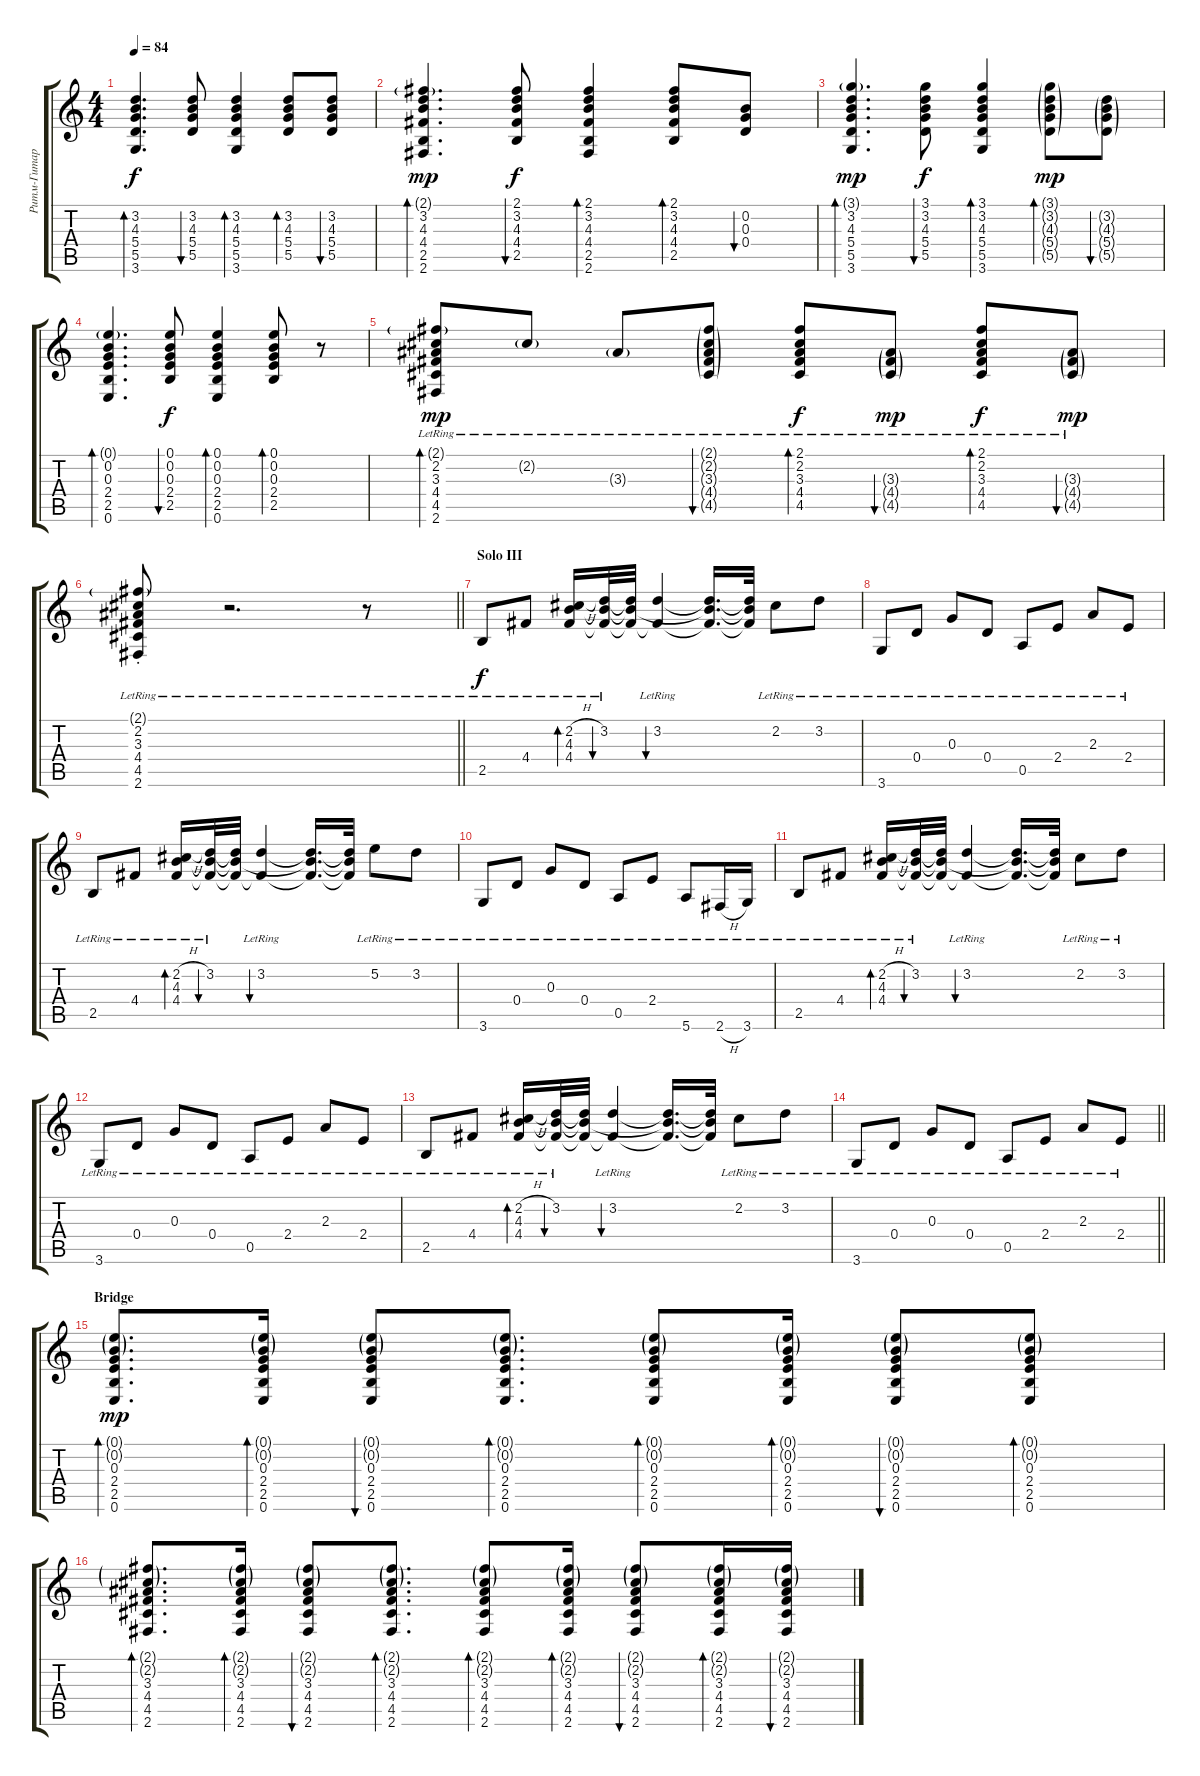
\track ("Ритм-Гитара " "Ритм-Гитар") {instrument acousticguitarsteel}
\staff {score tabs}
\tuning (E4 B3 G3 D3 A2 E2) {hide}
\ts (4 4)
\tempo 84
\clef g2
\ks c
(3.2 4.3 5.4 5.5 3.6).4{d bd 60 dy f} (3.2 4.3 5.4 5.5).8{bu 60} (3.2 4.3 5.4 5.5 3.6).4{bd 60} (3.2 4.3 5.4 5.5).8{bd 60} (3.2 4.3 5.4 5.5).8{bu 60} |
(2.1{g} 3.2 4.3 4.4 2.5 2.6).4{d bd 60 dy mp} (2.1 3.2 4.3 4.4 2.5).8{bu 60 dy f} (2.1 3.2 4.3 4.4 2.5 2.6).4{bd 60} (2.1 3.2 4.3 4.4 2.5).8{bd 60} (0.2 0.3 0.4).8{bu 60} |
(3.1{g} 3.2 4.3 5.4 5.5 3.6).4{d bd 60 dy mp} (3.1 3.2 4.3 5.4 5.5).8{bu 60 dy f} (3.1 3.2 4.3 5.4 5.5 3.6).4{bd 60} (3.1{g} 3.2{g} 4.3{g} 5.4{g} 5.5{g}).8{bd 60 dy mp} (3.2{g} 4.3{g} 5.4{g} 5.5{g}).8{bu 60} |
(0.1{g} 0.2 0.3 2.4 2.5 0.6).4{d bd 60} (0.1 0.2 0.3 2.4 2.5).8{bu 60 dy f} (0.1 0.2 0.3 2.4 2.5 0.6).4{bd 60} (0.1 0.2 0.3 2.4 2.5).8{bd 60} r.8 |
(2.1{g lr} 2.2{lr} 3.3{lr} 4.4{lr} 4.5{lr} 2.6{lr}).8{bd 60 dy mp} 2.2{g lr}.8 3.3{g lr}.8 (2.1{g lr} 2.2{g lr} 3.3{g lr} 4.4{g lr} 4.5{g lr}).8{bu 60} (2.1{lr} 2.2{lr} 3.3{lr} 4.4{lr} 4.5{lr}).8{bd 60 dy f} (3.3{g lr} 4.4{g lr} 4.5{g lr}).8{bu 60 dy mp} (2.1{lr} 2.2{lr} 3.3{lr} 4.4{lr} 4.5{lr}).8{bd 60 dy f} (3.3{g lr} 4.4{g lr} 4.5{g lr}).8{bu 60 dy mp} |
\barLineRight lightlight
(2.1{g st lr} 2.2{st lr} 3.3{st lr} 4.4{st lr} 4.5{st lr} 2.6{st lr}).8 r.2{d} r.8 |
\section ("" "Solo III")
2.5{lr}.8{dy f} 4.4{lr}.8 (2.2{h lr} 4.3{lr} 4.4{lr}).16{bd 480} (3.2{lr} 4.3{t} 4.4{t}).32{bu 60} (3.2{t} 4.3{t} 4.4{t}).32 (3.2{lr} 4.4{t}).4{bu 60} (3.2{t} 4.3{t} 4.4{t}).16{d} (3.2{t} 4.3{t} 4.4{t}).32 2.2{lr}.8 3.2{lr}.8 |
3.6{lr}.8 0.4{lr}.8 0.3{lr}.8 0.4{lr}.8 0.5{lr}.8 2.4{lr}.8 2.3{lr}.8 2.4{lr}.8 |
2.5{lr}.8 4.4{lr}.8 (2.2{h lr} 4.3{lr} 4.4{lr}).16{bd 480} (3.2{lr} 4.3{t} 4.4{t}).32{bu 60} (3.2{t} 4.3{t} 4.4{t}).32 (3.2{lr} 4.4{t}).4{bu 60} (3.2{t} 4.3{t} 4.4{t}).16{d} (3.2{t} 4.3{t} 4.4{t}).32 5.2{lr}.8 3.2{lr}.8 |
3.6{lr}.8 0.4{lr}.8 0.3{lr}.8 0.4{lr}.8 0.5{lr}.8 2.4{lr}.8 5.6{lr}.8 2.6{h lr}.16 3.6{lr}.16 |
2.5{lr}.8 4.4{lr}.8 (2.2{h lr} 4.3{lr} 4.4{lr}).16{bd 480} (3.2{lr} 4.3{t} 4.4{t}).32{bu 60} (3.2{t} 4.3{t} 4.4{t}).32 (3.2{lr} 4.4{t}).4{bu 60} (3.2{t} 4.3{t} 4.4{t}).16{d} (3.2{t} 4.3{t} 4.4{t}).32 2.2{lr}.8 3.2{lr}.8 |
3.6{lr}.8 0.4{lr}.8 0.3{lr}.8 0.4{lr}.8 0.5{lr}.8 2.4{lr}.8 2.3{lr}.8 2.4{lr}.8 |
2.5{lr}.8 4.4{lr}.8 (2.2{h lr} 4.3{lr} 4.4{lr}).16{bd 480} (3.2{lr} 4.3{t} 4.4{t}).32{bu 60} (3.2{t} 4.3{t} 4.4{t}).32 (3.2{lr} 4.4{t}).4{bu 60} (3.2{t} 4.3{t} 4.4{t}).16{d} (3.2{t} 4.3{t} 4.4{t}).32 2.2{lr}.8 3.2{lr}.8 |
\barLineRight lightlight
3.6{lr}.8 0.4{lr}.8 0.3{lr}.8 0.4{lr}.8 0.5{lr}.8 2.4{lr}.8 2.3{lr}.8 2.4{lr}.8 |
\section ("" "Bridge")
(0.1{g} 0.2{g} 0.3 2.4 2.5 0.6).8{d bd 60 dy mp} (0.1{g} 0.2{g} 0.3 2.4 2.5 0.6).16{bd 60} (0.1{g} 0.2{g} 0.3 2.4 2.5 0.6).8{bu 60} (0.1{g} 0.2{g} 0.3 2.4 2.5 0.6).8{d bd 60} (0.1{g} 0.2{g} 0.3 2.4 2.5 0.6).8{bd 60} (0.1{g} 0.2{g} 0.3 2.4 2.5 0.6).16{bd 60} (0.1{g} 0.2{g} 0.3 2.4 2.5 0.6).8{bu 60} (0.1{g} 0.2{g} 0.3 2.4 2.5 0.6).8{bd 60} |
(2.1{g} 2.2{g} 3.3 4.4 4.5 2.6).8{d bd 60} (2.1{g} 2.2{g} 3.3 4.4 4.5 2.6).16{bd 60} (2.1{g} 2.2{g} 3.3 4.4 4.5 2.6).8{bu 60} (2.1{g} 2.2{g} 3.3 4.4 4.5 2.6).8{d bd 60} (2.1{g} 2.2{g} 3.3 4.4 4.5 2.6).8{bd 60} (2.1{g} 2.2{g} 3.3 4.4 4.5 2.6).16{bd 60} (2.1{g} 2.2{g} 3.3 4.4 4.5 2.6).8{bu 60} (2.1{g} 2.2{g} 3.3 4.4 4.5 2.6).16{bd 60} (2.1{g} 2.2{g} 3.3 4.4 4.5 2.6).16{bu 60}
